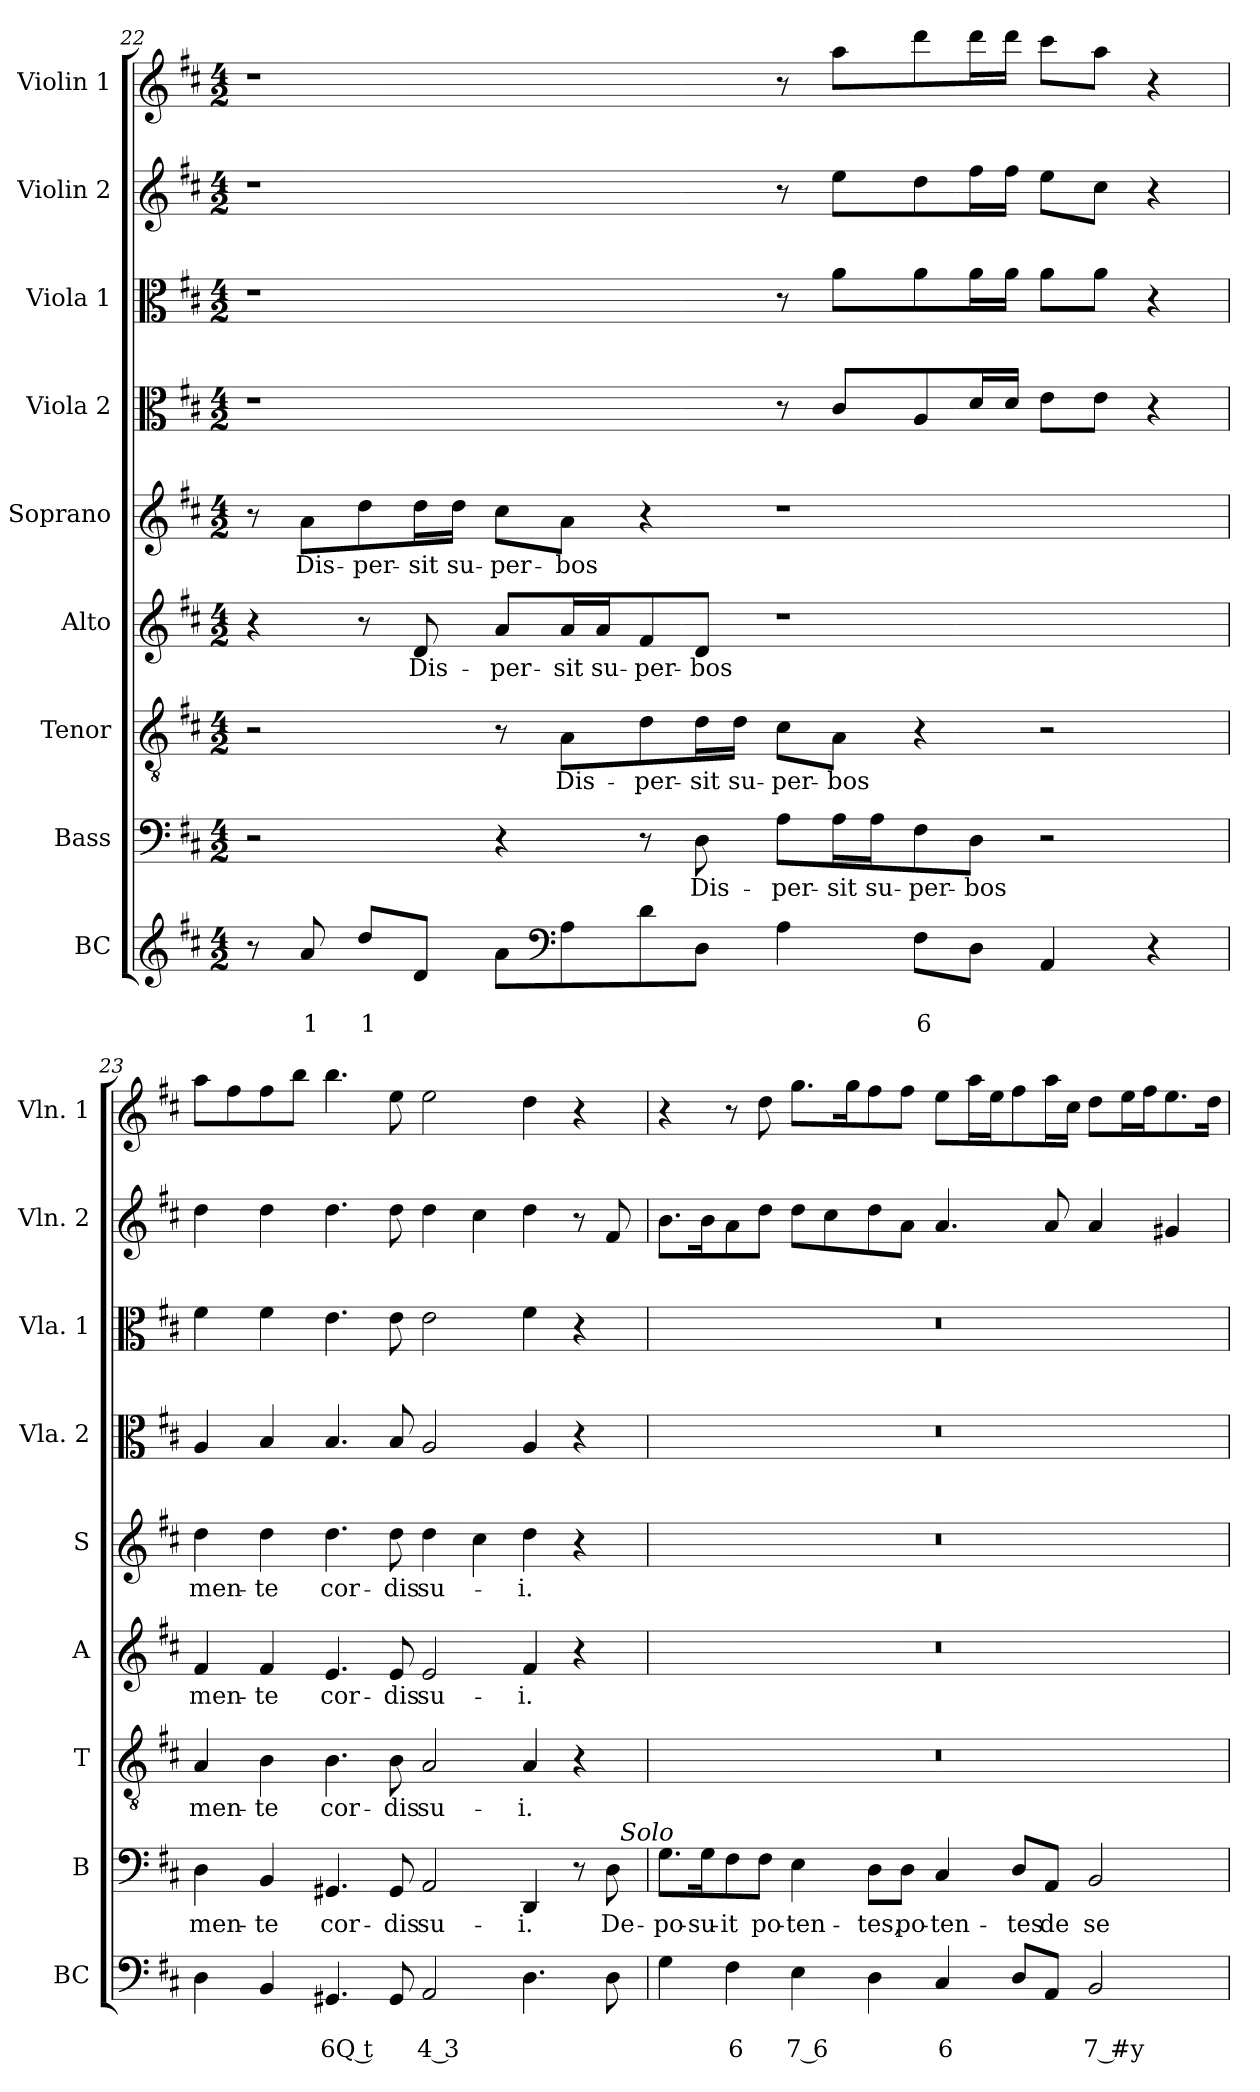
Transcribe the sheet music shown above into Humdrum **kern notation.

**kern	**text	**text	**kern	**text	**kern	**text	**kern	**text	**kern	**text	**kern	**kern	**kern	**kern
*part9	*part9	*part9	*part8	*part8	*part7	*part7	*part6	*part6	*part5	*part5	*part4	*part3	*part2	*part1
*staff9	*staff9	*staff9	*staff8	*staff8	*staff7	*staff7	*staff6	*staff6	*staff5	*staff5	*staff4	*staff3	*staff2	*staff1
*I"BC	*	*	*I"Bass	*	*I"Tenor	*	*I"Alto	*	*I"Soprano	*	*I"Viola 2	*I"Viola 1	*I"Violin 2	*I"Violin 1
*I'BC	*	*	*I'B	*	*I'T	*	*I'A	*	*I'S	*	*I'Vla. 2	*I'Vla. 1	*I'Vln. 2	*I'Vln. 1
*clefG2	*	*	*clefF4	*	*clefGv2	*	*clefG2	*	*clefG2	*	*clefC3	*clefC3	*clefG2	*clefG2
*k[f#c#]	*	*	*k[f#c#]	*	*k[f#c#]	*	*k[f#c#]	*	*k[f#c#]	*	*k[f#c#]	*k[f#c#]	*k[f#c#]	*k[f#c#]
*D:	*	*	*D:	*	*D:	*	*D:	*	*D:	*	*D:	*D:	*D:	*D:
*M4/2	*	*	*M4/2	*	*M4/2	*	*M4/2	*	*M4/2	*	*M4/2	*M4/2	*M4/2	*M4/2
=22	=22	=22	=22	=22	=22	=22	=22	=22	=22	=22	=22	=22	=22	=22
8r	.	.	2r	.	2r	.	4r	.	8r	.	1r	1r	1r	1r
!	!	!LO:LY:b	!	!	!	!	!	!	!	!LO:LY:b	!	!	!	!
8a/	.	1	.	.	.	.	.	.	8a\L	Dis-	.	.	.	.
!	!	!LO:LY:b	!	!	!	!	!	!	!	!LO:LY:b	!	!	!	!
8dd/L	.	1	.	.	.	.	8r	.	8dd\	-per-	.	.	.	.
!	!	!	!	!	!	!	!	!LO:LY:b	!	!LO:LY:b	!	!	!	!
8d/J	.	.	.	.	.	.	8d/	Dis-	16dd\L	-sit	.	.	.	.
!	!	!	!	!	!	!	!	!	!	!LO:LY:b	!	!	!	!
.	.	.	.	.	.	.	.	.	16dd\JJ	su-	.	.	.	.
!	!	!	!	!	!	!	!	!LO:LY:b	!	!LO:LY:b	!	!	!	!
8a\L	.	.	4r	.	8r	.	8a/L	-per-	8cc#\L	-per-	.	.	.	.
*clefF4	*	*	*	*	*	*	*	*	*	*	*	*	*	*
!	!	!	!	!	!	!LO:LY:b	!	!LO:LY:b	!	!LO:LY:b	!	!	!	!
8A\	.	.	.	.	8A\L	Dis-	16a/L	-sit	8a\J	-bos	.	.	.	.
!	!	!	!	!	!	!	!	!LO:LY:b	!	!	!	!	!	!
.	.	.	.	.	.	.	16a/J	su-	.	.	.	.	.	.
!	!	!	!	!	!	!LO:LY:b	!	!LO:LY:b	!	!	!	!	!	!
8d\	.	.	8r	.	8d\	-per-	8f#/	-per-	4r	.	.	.	.	.
!	!	!	!	!LO:LY:b	!	!LO:LY:b	!	!LO:LY:b	!	!	!	!	!	!
8D\J	.	.	8D\	Dis-	16d\L	-sit	8d/J	-bos	.	.	.	.	.	.
!	!	!	!	!	!	!LO:LY:b	!	!	!	!	!	!	!	!
.	.	.	.	.	16d\JJ	su-	.	.	.	.	.	.	.	.
!	!	!	!	!LO:LY:b	!	!LO:LY:b	!	!	!	!	!	!	!	!
4A\	.	.	8A\L	-per-	8c#\L	-per-	1r	.	1r	.	8r	8r	8r	8r
!	!	!	!	!LO:LY:b	!	!LO:LY:b	!	!	!	!	!	!	!	!
.	.	.	16A\L	-sit	8A\J	-bos	.	.	.	.	8c#/L	8a\L	8ee\L	8aa\L
!	!	!	!	!LO:LY:b	!	!	!	!	!	!	!	!	!	!
.	.	.	16A\J	su-	.	.	.	.	.	.	.	.	.	.
!	!	!LO:LY:b	!	!LO:LY:b	!	!	!	!	!	!	!	!	!	!
8F#\L	.	6	8F#\	-per-	4r	.	.	.	.	.	8A/	8a\	8dd\	8ddd\
!	!	!	!	!LO:LY:b	!	!	!	!	!	!	!	!	!	!
8D\J	.	.	8D\J	-bos	.	.	.	.	.	.	16d/L	16a\L	16ff#\L	16ddd\L
.	.	.	.	.	.	.	.	.	.	.	16d/JJ	16a\JJ	16ff#\JJ	16ddd\JJ
4AA/	.	.	2r	.	2r	.	.	.	.	.	8e\L	8a\L	8ee\L	8ccc#\L
.	.	.	.	.	.	.	.	.	.	.	8e\J	8a\J	8cc#\J	8aa\J
4r	.	.	.	.	.	.	.	.	.	.	4r	4r	4r	4r
!!LO:PB:g=z
=23	=23	=23	=23	=23	=23	=23	=23	=23	=23	=23	=23	=23	=23	=23
!	!	!	!	!LO:LY:b	!	!LO:LY:b	!	!LO:LY:b	!	!LO:LY:b	!	!	!	!
*	*	*	*^	*	*	*	*	*	*	*	*	*	*	*
4D\	.	.	4D\	1ryy	men-	4A/	men-	4f#/	men-	4dd\	men-	4A/	4f#\	4dd\	8aa\L
.	.	.	.	.	.	.	.	.	.	.	.	.	.	.	8ff#\
!	!	!	!	!	!LO:LY:b	!	!LO:LY:b	!	!LO:LY:b	!	!LO:LY:b	!	!	!	!
4BB/	.	.	4BB/	.	-te	4B\	-te	4f#/	-te	4dd\	-te	4B/	4f#\	4dd\	8ff#\
.	.	.	.	.	.	.	.	.	.	.	.	.	.	.	8bb\J
!	!	!LO:LY:b	!	!	!LO:LY:b	!	!LO:LY:b	!	!LO:LY:b	!	!LO:LY:b	!	!	!	!
4.GG#X/	.	6Q t	4.GG#X/	.	cor-	4.B\	cor-	4.e/	cor-	4.dd\	cor-	4.B/	4.e\	4.dd\	4.bb\
!	!	!	!	!	!LO:LY:b	!	!LO:LY:b	!	!LO:LY:b	!	!LO:LY:b	!	!	!	!
8GG#/	.	.	8GG#/	.	-dis	8B\	-dis	8e/	-dis	8dd\	-dis	8B/	8e\	8dd\	8ee\
!	!	!LO:LY:b	!	!	!LO:LY:b	!	!LO:LY:b	!	!LO:LY:b	!	!LO:LY:b	!	!	!	!
2AA/	.	4 3	2AA/	2ryy	su-	2A/	su-	2e/	su-	4dd\	su-	2A/	2e\	4dd\	2ee\
.	.	.	.	.	.	.	.	.	.	4cc#\	.	.	.	4cc#\	.
!	!	!	!	!	!LO:LY:b	!	!LO:LY:b	!	!LO:LY:b	!	!LO:LY:b	!	!	!	!
4.D\	.	.	4DD/	4ryy	-i.	4A/	-i.	4f#/	-i.	4dd\	-i.	4A/	4f#\	4dd\	4dd\
.	.	.	8r	8ryy	.	4r	.	4r	.	4r	.	4r	4r	8r	4r
!	!	!	!	!	!LO:LY:b	!	!	!	!	!	!	!	!	!	!
8D\	.	.	8D\	32ryy	De-	.	.	.	.	.	.	.	.	8f#/	.
!	!	!	!	!LO:TX:a:i:t=Solo	!	!	!	!	!	!	!	!	!	!	!
.	.	.	.	16.ryy	.	.	.	.	.	.	.	.	.	.	.
=24	=24	=24	=24	=24	=24	=24	=24	=24	=24	=24	=24	=24	=24	=24	=24
!	!	!	!	!	!LO:LY:b	!	!	!	!	!	!	!	!	!	!
*	*	*	*v	*v	*	*	*	*	*	*	*	*	*	*	*
4G\	.	.	8.G\L	-po-	0r	.	0r	.	0r	.	0r	0r	8.b\L	4r
!	!	!	!	!LO:LY:b	!	!	!	!	!	!	!	!	!	!
.	.	.	16G\K	-su-	.	.	.	.	.	.	.	.	16b\k	.
!	!	!LO:LY:b	!	!LO:LY:b	!	!	!	!	!	!	!	!	!	!
4F#\	.	6	8F#\	-it	.	.	.	.	.	.	.	.	8a\	8r
!	!	!	!	!LO:LY:b	!	!	!	!	!	!	!	!	!	!
.	.	.	8F#\J	po-	.	.	.	.	.	.	.	.	8dd\J	8dd\
!	!	!LO:LY:b	!	!LO:LY:b	!	!	!	!	!	!	!	!	!	!
4E\	.	7 6	4E\	-ten-	.	.	.	.	.	.	.	.	8dd\L	8.gg\L
.	.	.	.	.	.	.	.	.	.	.	.	.	8cc#\	.
.	.	.	.	.	.	.	.	.	.	.	.	.	.	16gg\k
!	!	!	!	!LO:LY:b	!	!	!	!	!	!	!	!	!	!
4D\	.	.	8D\L	-tes,	.	.	.	.	.	.	.	.	8dd\	8ff#\
!	!	!	!	!LO:LY:b	!	!	!	!	!	!	!	!	!	!
.	.	.	8D\J	po-	.	.	.	.	.	.	.	.	8a\J	8ff#\J
!	!	!LO:LY:b	!	!LO:LY:b	!	!	!	!	!	!	!	!	!	!
4C#/	.	6	4C#/	-ten-	.	.	.	.	.	.	.	.	4.a/	8ee\L
.	.	.	.	.	.	.	.	.	.	.	.	.	.	16aa\L
.	.	.	.	.	.	.	.	.	.	.	.	.	.	16ee\J
!	!	!	!	!LO:LY:b	!	!	!	!	!	!	!	!	!	!
8D/L	.	.	8D/L	-tes	.	.	.	.	.	.	.	.	.	8ff#\
!	!	!	!	!LO:LY:b	!	!	!	!	!	!	!	!	!	!
8AA/J	.	.	8AA/J	de	.	.	.	.	.	.	.	.	8a/	16aa\L
.	.	.	.	.	.	.	.	.	.	.	.	.	.	16cc#\JJ
!	!	!LO:LY:b	!	!LO:LY:b	!	!	!	!	!	!	!	!	!	!
2BB/	.	7 #y	2BB/	se-	.	.	.	.	.	.	.	.	4a/	8dd\L
.	.	.	.	.	.	.	.	.	.	.	.	.	.	16ee\L
.	.	.	.	.	.	.	.	.	.	.	.	.	.	16ff#\J
.	.	.	.	.	.	.	.	.	.	.	.	.	4g#X/	8.ee\
.	.	.	.	.	.	.	.	.	.	.	.	.	.	16dd\Jk
=	=	=	=	=	=	=	=	=	=	=	=	=	=	=
*-	*-	*-	*-	*-	*-	*-	*-	*-	*-	*-	*-	*-	*-	*-
